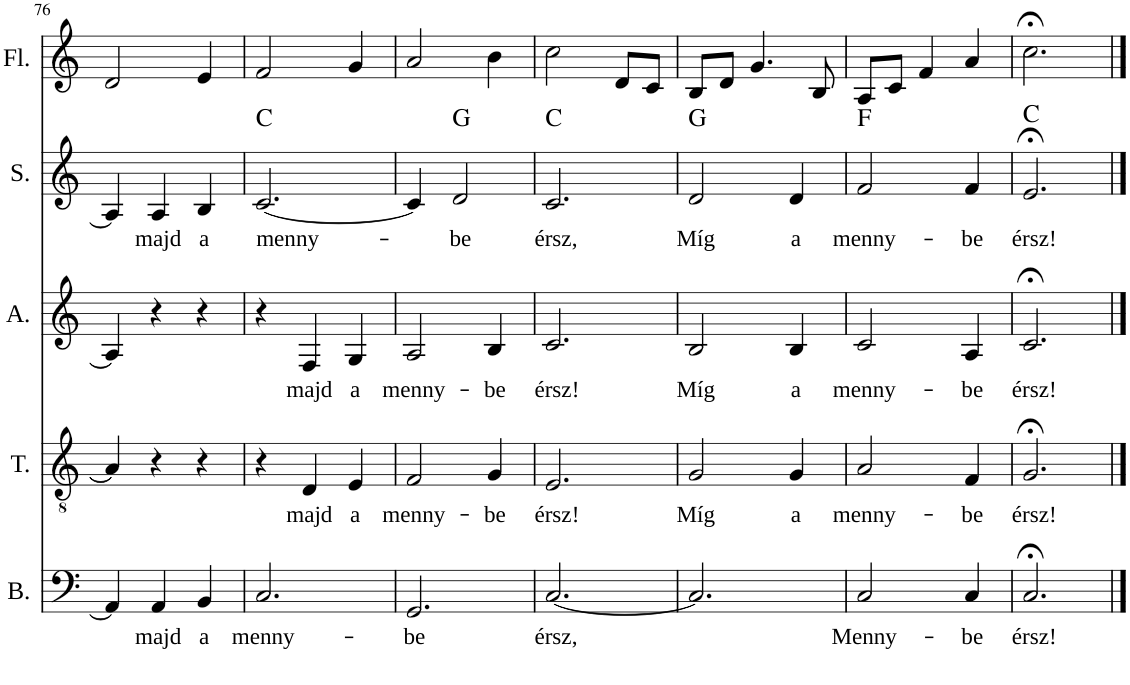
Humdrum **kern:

**kern	**text	**kern	**text	**kern	**text	**kern	**text	**harte	**kern
*part5	*part5	*part4	*part4	*part3	*part3	*part2	*part2	*part2	*part1
*staff5	*staff5	*staff4	*staff4	*staff3	*staff3	*staff2	*staff2	*	*staff1
*I"Bass	*	*I"Tenor	*	*I"Alto	*	*I"Soprano	*	*	*I"Flute
*I'B.	*	*I'T.	*	*I'A.	*	*I'S.	*	*	*I'Fl.
!!LO:PB:g=z
*clefF4	*	*clefGv2	*	*clefG2	*	*clefG2	*	*	*clefG2
*k[]	*	*k[]	*	*k[]	*	*k[]	*	*	*k[]
*M3/4	*	*M3/4	*	*M3/4	*	*M3/4	*	*	*M3/4
=76	=76	=76	=76	=76	=76	=76	=76	=76	=76
4AA/]	.	4A/]	.	4A/]	.	4A/]	.	.	2d/
!	!LO:LY:b	!	!	!	!	!	!LO:LY:b	!	!
4AA/	majd	4r	.	4r	.	4A/	majd	.	.
!	!LO:LY:b	!	!	!	!	!	!LO:LY:b	!	!
4BB/	a	4r	.	4r	.	4B/	a	.	4e/
=77	=77	=77	=77	=77	=77	=77	=77	=77	=77
!	!LO:LY:b	!	!	!	!	!	!LO:LY:b	!LO:H:kt=N.C.	!
2.C/	menny-	4r	.	4r	.	[2.c/	menny-	N	2f/
!	!	!	!LO:LY:b	!	!LO:LY:b	!	!	!	!
.	.	4D/	majd	4F/	majd	.	.	.	.
!	!	!	!LO:LY:b	!	!LO:LY:b	!	!	!	!
.	.	4E/	a	4G/	a	.	.	.	4g/
=78	=78	=78	=78	=78	=78	=78	=78	=78	=78
!	!LO:LY:b	!	!LO:LY:b	!	!LO:LY:b	!	!	!	!
2.GG/	be	2F/	menny-	2A/	menny-	4c/]	.	.	2a/
!	!	!	!	!	!	!	!LO:LY:b	!LO:H:kt=N.C.	!
.	.	.	.	.	.	2d/	-be	N	.
!	!	!	!LO:LY:b	!	!LO:LY:b	!	!	!	!
.	.	4G/	-be	4B/	-be	.	.	.	4b\
=79	=79	=79	=79	=79	=79	=79	=79	=79	=79
!	!LO:LY:b	!	!LO:LY:b	!	!LO:LY:b	!	!LO:LY:b	!LO:H:kt=N.C.	!
[2.C/	érsz,	2.E/	érsz!	2.c/	érsz!	2.c/	érsz,	N	2cc\
.	.	.	.	.	.	.	.	.	8d/L
.	.	.	.	.	.	.	.	.	8c/J
=80	=80	=80	=80	=80	=80	=80	=80	=80	=80
!	!	!	!LO:LY:b	!	!LO:LY:b	!	!LO:LY:b	!LO:H:kt=N.C.	!
2.C/]	.	2G/	Míg	2B/	Míg	2d/	Míg	N	8B/L
.	.	.	.	.	.	.	.	.	8d/J
.	.	.	.	.	.	.	.	.	4.g/
!	!	!	!LO:LY:b	!	!LO:LY:b	!	!LO:LY:b	!	!
.	.	4G/	a	4B/	a	4d/	a	.	.
.	.	.	.	.	.	.	.	.	8B/
=81	=81	=81	=81	=81	=81	=81	=81	=81	=81
!	!LO:LY:b	!	!LO:LY:b	!	!LO:LY:b	!	!LO:LY:b	!LO:H:kt=N.C.	!
2C/	Menny-	2A/	menny-	2c/	menny-	2f/	menny-	N	8A/L
.	.	.	.	.	.	.	.	.	8c/J
.	.	.	.	.	.	.	.	.	4f/
!	!LO:LY:b	!	!LO:LY:b	!	!LO:LY:b	!	!LO:LY:b	!	!
4C/	-be	4F/	-be	4A/	-be	4f/	-be	.	4a/
=82	=82	=82	=82	=82	=82	=82	=82	=82	=82
!	!LO:LY:b	!	!LO:LY:b	!	!LO:LY:b	!	!LO:LY:b	!LO:H:kt=N.C.	!
2.C;</	érsz!	2.G;</	érsz!	2.c;</	érsz!	2.e;</	érsz!	N	2.cc;<\
==	==	==	==	==	==	==	==	==	==
*-	*-	*-	*-	*-	*-	*-	*-	*-	*-
